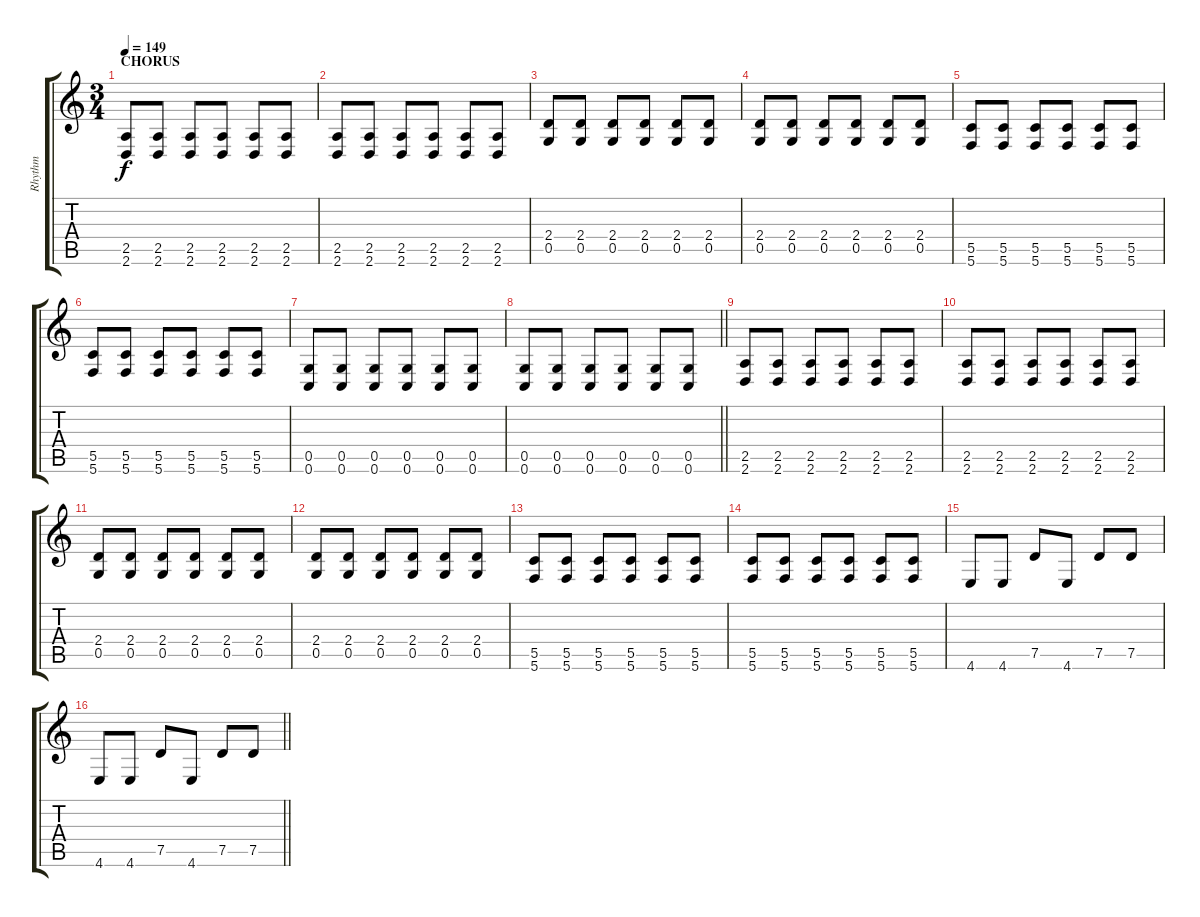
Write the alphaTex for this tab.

\track ("Rhythm" "Rhythm") {instrument distortionguitar}
\staff {score tabs}
\tuning (D4 A3 F3 C3 G2 C2) {hide}
\ts (3 4)
\section ("" "CHORUS")
\tempo 149
\clef g2
\ks c
(2.5 2.6).8{dy f} (2.5 2.6).8 (2.5 2.6).8 (2.5 2.6).8 (2.5 2.6).8 (2.5 2.6).8 |
(2.5 2.6).8 (2.5 2.6).8 (2.5 2.6).8 (2.5 2.6).8 (2.5 2.6).8 (2.5 2.6).8 |
(2.4 0.5).8 (2.4 0.5).8 (2.4 0.5).8 (2.4 0.5).8 (2.4 0.5).8 (2.4 0.5).8 |
(2.4 0.5).8 (2.4 0.5).8 (2.4 0.5).8 (2.4 0.5).8 (2.4 0.5).8 (2.4 0.5).8 |
(5.5 5.6).8 (5.5 5.6).8 (5.5 5.6).8 (5.5 5.6).8 (5.5 5.6).8 (5.5 5.6).8 |
(5.5 5.6).8 (5.5 5.6).8 (5.5 5.6).8 (5.5 5.6).8 (5.5 5.6).8 (5.5 5.6).8 |
(0.5 0.6).8 (0.5 0.6).8 (0.5 0.6).8 (0.5 0.6).8 (0.5 0.6).8 (0.5 0.6).8 |
\barLineRight lightlight
(0.5 0.6).8 (0.5 0.6).8 (0.5 0.6).8 (0.5 0.6).8 (0.5 0.6).8 (0.5 0.6).8 |
\section ("" "")
(2.5 2.6).8 (2.5 2.6).8 (2.5 2.6).8 (2.5 2.6).8 (2.5 2.6).8 (2.5 2.6).8 |
(2.5 2.6).8 (2.5 2.6).8 (2.5 2.6).8 (2.5 2.6).8 (2.5 2.6).8 (2.5 2.6).8 |
(2.4 0.5).8 (2.4 0.5).8 (2.4 0.5).8 (2.4 0.5).8 (2.4 0.5).8 (2.4 0.5).8 |
(2.4 0.5).8 (2.4 0.5).8 (2.4 0.5).8 (2.4 0.5).8 (2.4 0.5).8 (2.4 0.5).8 |
(5.5 5.6).8 (5.5 5.6).8 (5.5 5.6).8 (5.5 5.6).8 (5.5 5.6).8 (5.5 5.6).8 |
(5.5 5.6).8 (5.5 5.6).8 (5.5 5.6).8 (5.5 5.6).8 (5.5 5.6).8 (5.5 5.6).8 |
4.6.8 4.6.8 7.5.8 4.6.8 7.5.8 7.5.8 |
\barLineRight lightlight
4.6.8 4.6.8 7.5.8 4.6.8 7.5.8 7.5.8
